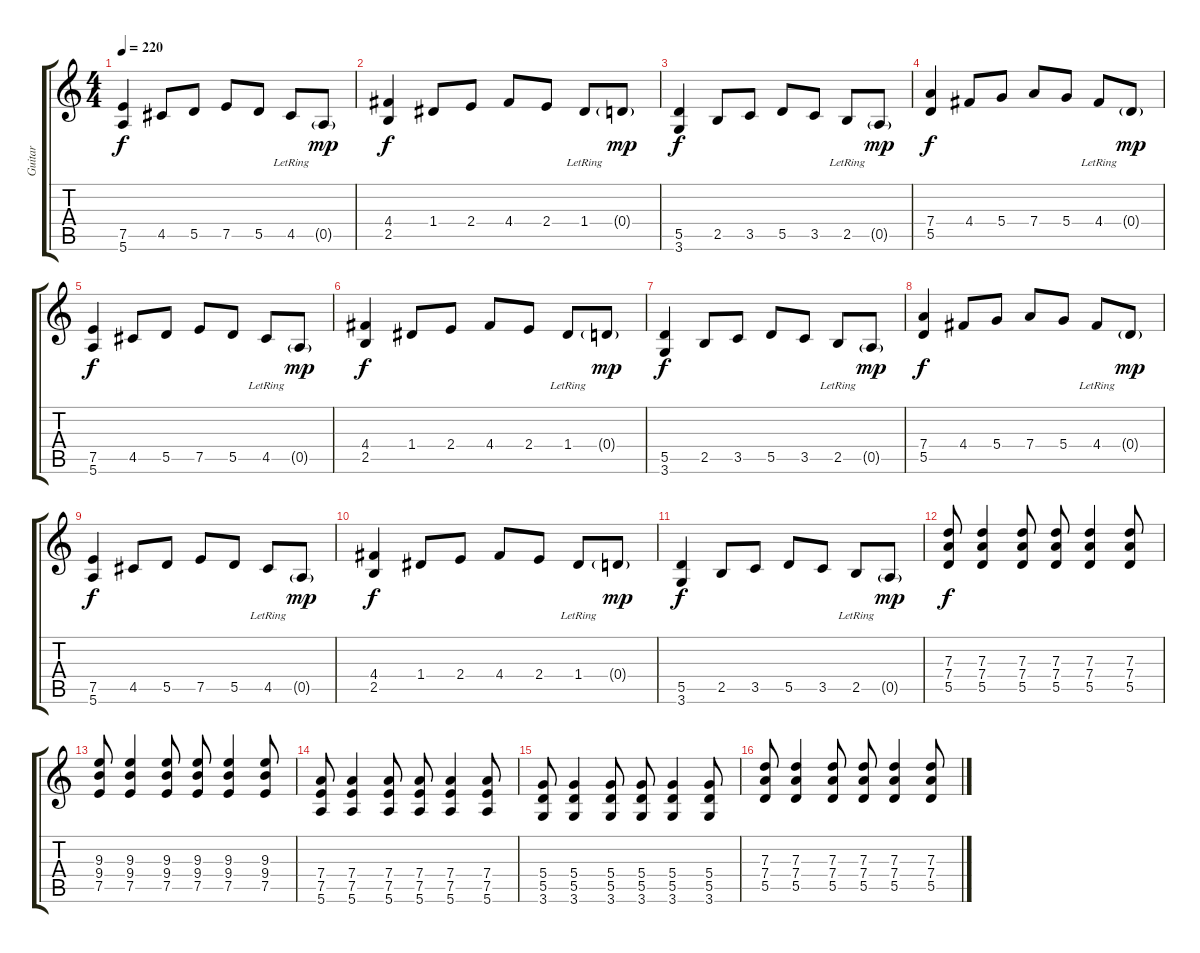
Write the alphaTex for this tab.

\track ("Guitar" "Guitar") {instrument acousticguitarnylon}
\staff {score tabs}
\tuning (E4 B3 G3 D3 A2 E2) {hide}
\ts (4 4)
\tempo 220
\clef g2
\ks c
(7.5 5.6).4{dy f} 4.5.8 5.5.8 7.5.8 5.5.8 4.5{lr}.8 0.5{g}.8{dy mp} |
(4.4 2.5).4{dy f} 1.4.8 2.4.8 4.4.8 2.4.8 1.4{lr}.8 0.4{g}.8{dy mp} |
(5.5 3.6).4{dy f} 2.5.8 3.5.8 5.5.8 3.5.8 2.5{lr}.8 0.5{g}.8{dy mp} |
(7.4 5.5).4{dy f} 4.4.8 5.4.8 7.4.8 5.4.8 4.4{lr}.8 0.4{g}.8{dy mp} |
(7.5 5.6).4{dy f} 4.5.8 5.5.8 7.5.8 5.5.8 4.5{lr}.8 0.5{g}.8{dy mp} |
(4.4 2.5).4{dy f} 1.4.8 2.4.8 4.4.8 2.4.8 1.4{lr}.8 0.4{g}.8{dy mp} |
(5.5 3.6).4{dy f} 2.5.8 3.5.8 5.5.8 3.5.8 2.5{lr}.8 0.5{g}.8{dy mp} |
(7.4 5.5).4{dy f} 4.4.8 5.4.8 7.4.8 5.4.8 4.4{lr}.8 0.4{g}.8{dy mp} |
(7.5 5.6).4{dy f} 4.5.8 5.5.8 7.5.8 5.5.8 4.5{lr}.8 0.5{g}.8{dy mp} |
(4.4 2.5).4{dy f} 1.4.8 2.4.8 4.4.8 2.4.8 1.4{lr}.8 0.4{g}.8{dy mp} |
(5.5 3.6).4{dy f} 2.5.8 3.5.8 5.5.8 3.5.8 2.5{lr}.8 0.5{g}.8{dy mp} |
(7.3 7.4 5.5).8{dy f instrument overdrivenguitar} (7.3 7.4 5.5).4 (7.3 7.4 5.5).8 (7.3 7.4 5.5).8 (7.3 7.4 5.5).4 (7.3 7.4 5.5).8 |
(9.3 9.4 7.5).8{instrument overdrivenguitar} (9.3 9.4 7.5).4 (9.3 9.4 7.5).8 (9.3 9.4 7.5).8 (9.3 9.4 7.5).4 (9.3 9.4 7.5).8 |
(7.4 7.5 5.6).8{instrument overdrivenguitar} (7.4 7.5 5.6).4 (7.4 7.5 5.6).8 (7.4 7.5 5.6).8 (7.4 7.5 5.6).4 (7.4 7.5 5.6).8 |
(5.4 5.5 3.6).8{instrument overdrivenguitar} (5.4 5.5 3.6).4 (5.4 5.5 3.6).8 (5.4 5.5 3.6).8 (5.4 5.5 3.6).4 (5.4 5.5 3.6).8 |
(7.3 7.4 5.5).8{instrument overdrivenguitar} (7.3 7.4 5.5).4 (7.3 7.4 5.5).8 (7.3 7.4 5.5).8 (7.3 7.4 5.5).4 (7.3 7.4 5.5).8
